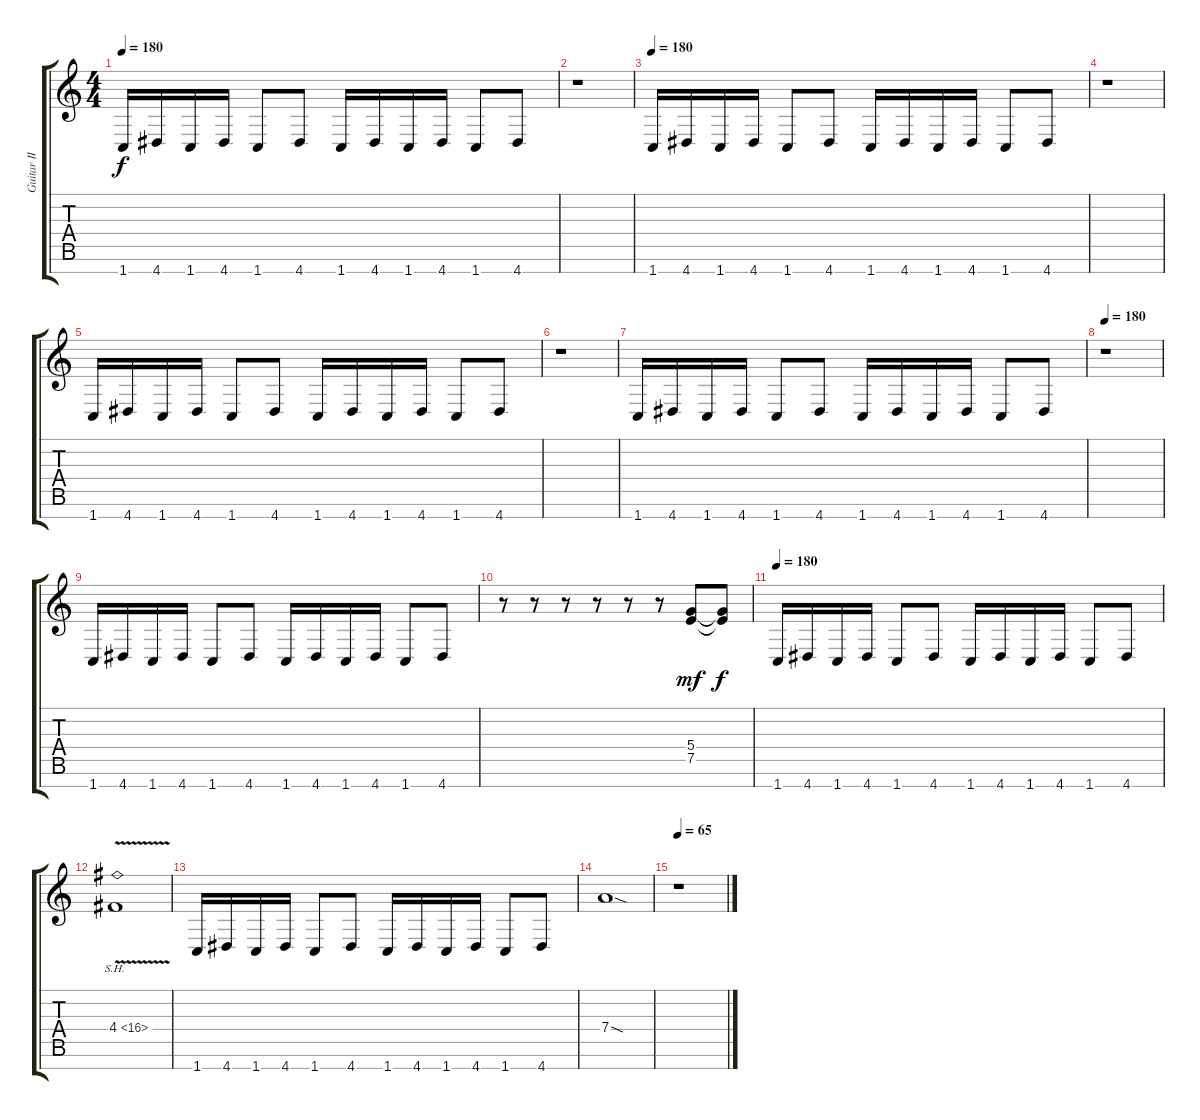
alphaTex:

\track ("Guitar II" "Guitar II") {instrument distortionguitar}
\staff {score tabs}
\tuning (E4 B3 G3 D3 A2 E2 B1) {hide}
\ts (4 4)
\tempo 180
\clef g2
\ks c
1.7.16{dy f balance 16} 4.7.16 1.7.16 4.7.16 1.7.8 4.7.8 1.7.16{balance 0} 4.7.16 1.7.16 4.7.16 1.7.8 4.7.8 |
r.1 |
\tempo 180
1.7.16{balance 0} 4.7.16 1.7.16 4.7.16 1.7.8 4.7.8 1.7.16 4.7.16 1.7.16 4.7.16 1.7.8 4.7.8 |
r.1 |
1.7.16 4.7.16 1.7.16 4.7.16 1.7.8 4.7.8 1.7.16 4.7.16 1.7.16 4.7.16 1.7.8 4.7.8 |
r.1 |
1.7.16 4.7.16 1.7.16 4.7.16 1.7.8 4.7.8 1.7.16 4.7.16 1.7.16 4.7.16 1.7.8 4.7.8 |
\tempo 180
r.1 |
1.7.16 4.7.16 1.7.16 4.7.16 1.7.8 4.7.8 1.7.16 4.7.16 1.7.16 4.7.16 1.7.8 4.7.8 |
r.8{instrument guitarharmonics} r.8 r.8 r.8 r.8 r.8 (5.4 7.5).8{dy mf} (5.4{t} 7.5{t}).8{dy f} |
\tempo 180
1.7.16{instrument distortionguitar} 4.7.16 1.7.16 4.7.16 1.7.8 4.7.8 1.7.16 4.7.16 1.7.16 4.7.16 1.7.8 4.7.8 |
4.4{sh 12 v}.1 |
1.7.16 4.7.16 1.7.16 4.7.16 1.7.8 4.7.8 1.7.16 4.7.16 1.7.16 4.7.16 1.7.8 4.7.8 |
7.4{sod}.1 |
\tempo 65
r.1
